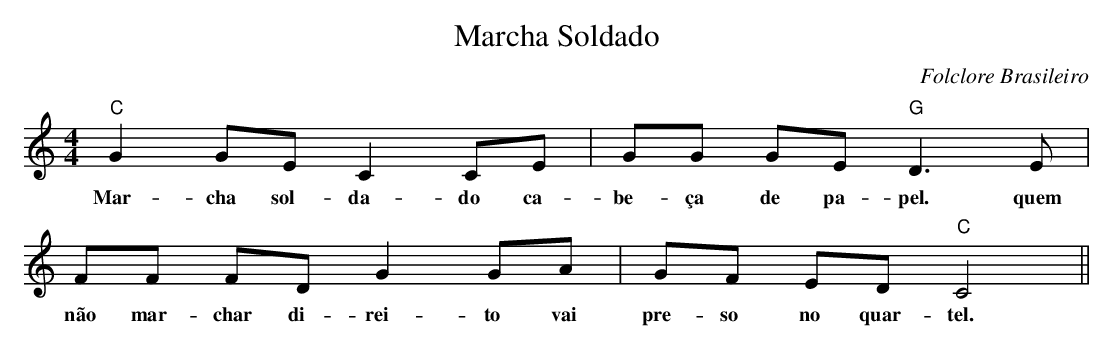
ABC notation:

X:1
M:4/4
L:1/8
T:Marcha Soldado
O:Folclore Brasileiro
K:C
"C"G2GE C2CE |GG GE  "G"D3 E | FF FD G2GA | GF ED "C"C4 ||
w:Mar-cha sol-da-do ca-be-ça de pa-pel. quem não mar-char di-rei-to vai pre-so no quar-tel.
